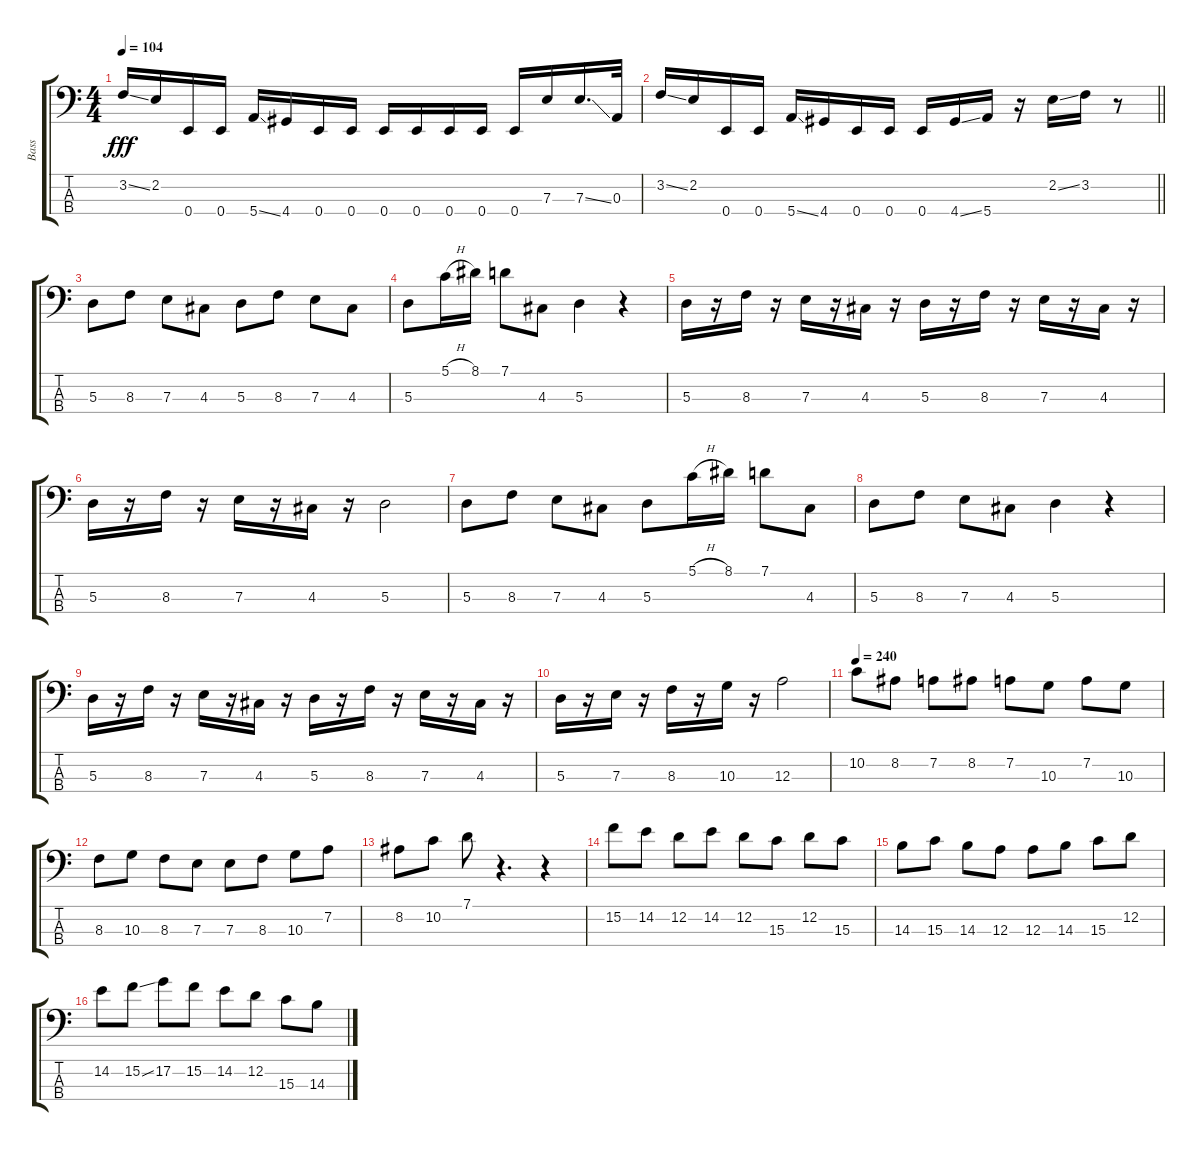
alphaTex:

\track ("Bass" "Bass") {instrument electricbasspick}
\staff {score tabs}
\tuning (G2 D2 A1 E1) {hide}
\ts (4 4)
\tempo 104
\clef f4
\ks c
3.2{ss}.16{dy fff} 2.2.16 0.4.16 0.4.16 5.4{ss}.16 4.4.16 0.4.16 0.4.16 0.4.16 0.4.16 0.4.16 0.4.16 0.4.16 7.3.16 7.3{ss}.16{d} 0.3.32 |
\barLineRight lightlight
3.2{ss}.16 2.2.16 0.4.16 0.4.16 5.4{ss}.16 4.4.16 0.4.16 0.4.16 0.4.16 4.4{ss}.16 5.4.16 r.16 2.2{ss}.16 3.2.16 r.8 |
5.3.8 8.3.8 7.3.8 4.3.8 5.3.8 8.3.8 7.3.8 4.3.8 |
5.3.8 5.1{h}.16 8.1.16 7.1.8 4.3.8 5.3.4 r.4 |
5.3.16 r.16 8.3.16 r.16 7.3.16 r.16 4.3.16 r.16 5.3.16 r.16 8.3.16 r.16 7.3.16 r.16 4.3.16 r.16 |
5.3.16 r.16 8.3.16 r.16 7.3.16 r.16 4.3.16 r.16 5.3.2 |
5.3.8 8.3.8 7.3.8 4.3.8 5.3.8 5.1{h}.16 8.1.16 7.1.8 4.3.8 |
5.3.8 8.3.8 7.3.8 4.3.8 5.3.4 r.4 |
5.3.16 r.16 8.3.16 r.16 7.3.16 r.16 4.3.16 r.16 5.3.16 r.16 8.3.16 r.16 7.3.16 r.16 4.3.16 r.16 |
5.3.16 r.16 7.3.16 r.16 8.3.16 r.16 10.3.16 r.16 12.3.2 |
\tempo 240
10.2.8 8.2.8 7.2.8 8.2.8 7.2.8 10.3.8 7.2.8 10.3.8 |
8.3.8 10.3.8 8.3.8 7.3.8 7.3.8 8.3.8 10.3.8 7.2.8 |
8.2.8 10.2.8 7.1.8 r.4{d} r.4 |
15.2.8 14.2.8 12.2.8 14.2.8 12.2.8 15.3.8 12.2.8 15.3.8 |
14.3.8 15.3.8 14.3.8 12.3.8 12.3.8 14.3.8 15.3.8 12.2.8 |
14.2.8 15.2{ss}.8 17.2.8 15.2.8 14.2.8 12.2.8 15.3.8 14.3.8
